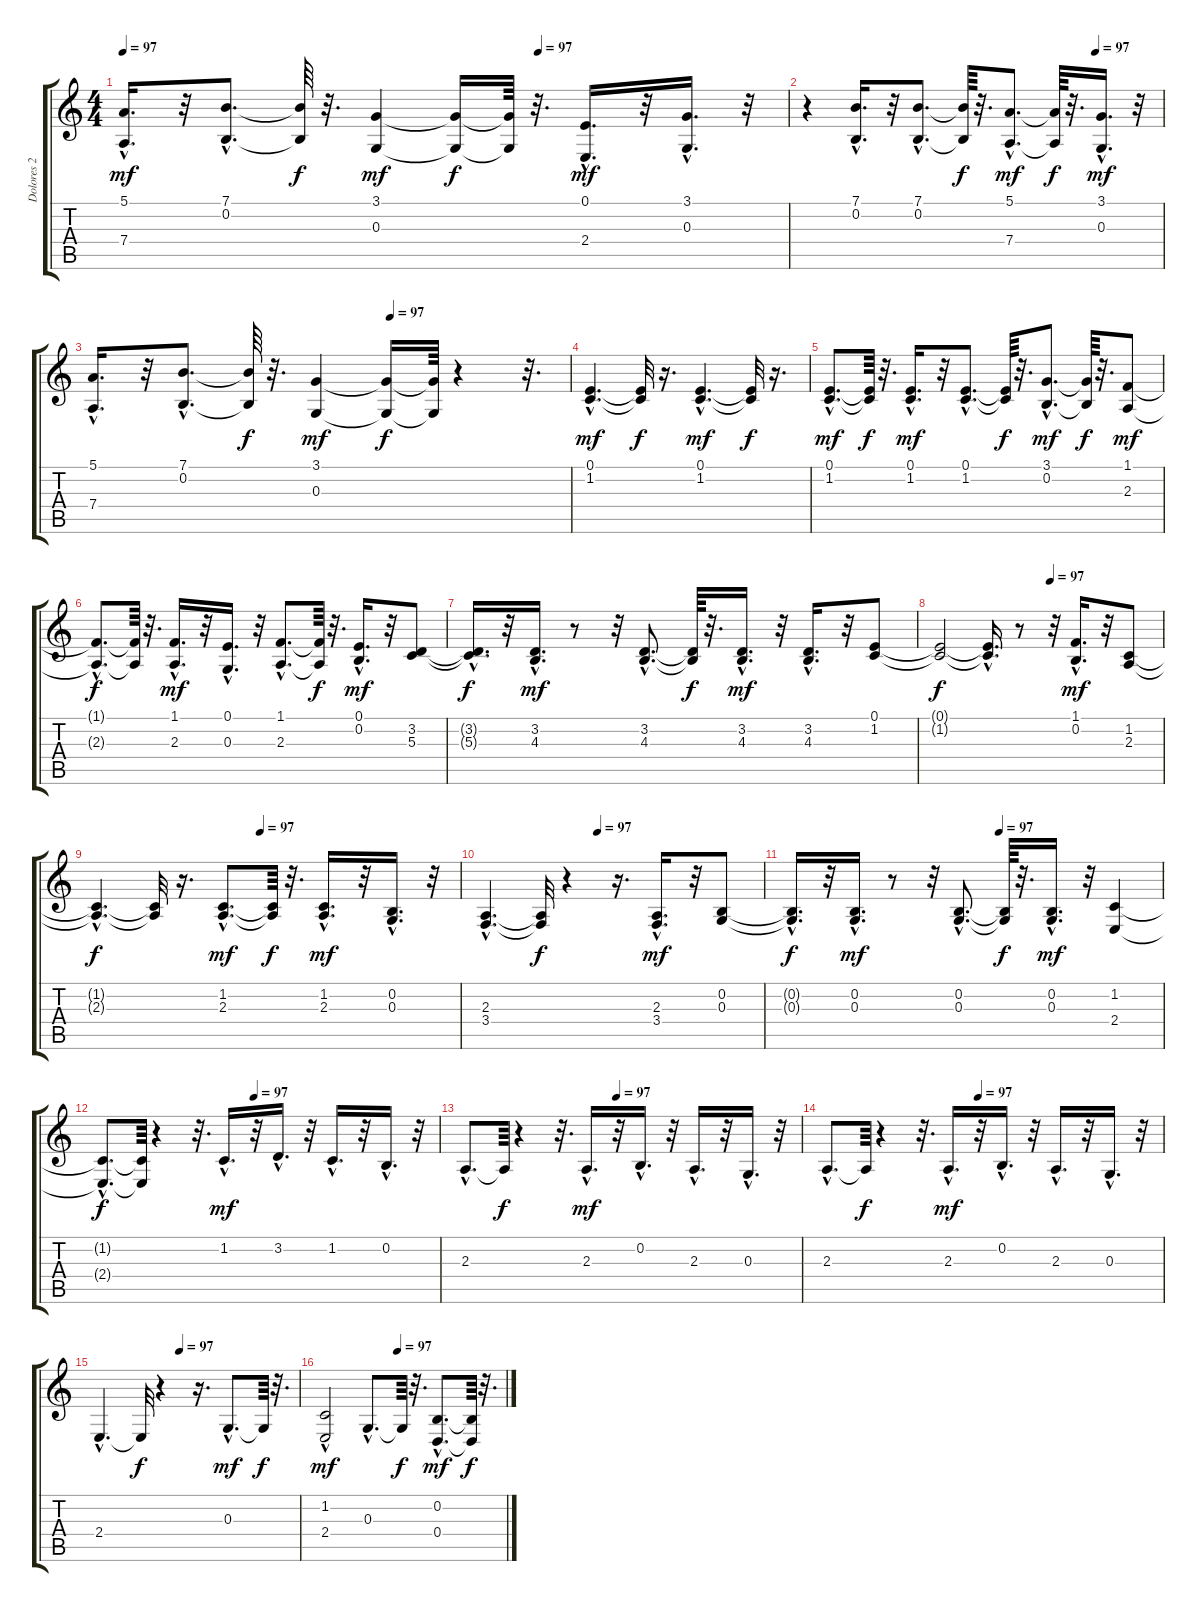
\track ("Dolores 2" "Dolores 2") {instrument pad3polysynth}
\staff {score tabs}
\tuning (E4 B3 G3 D3 A2 E2) {hide}
\ts (4 4)
\tempo 97
\tempo (97 0.625)
\clef g2
\ks c
(5.1{hac} 7.4{hac}).16{d dy mf} r.32 (7.1{hac} 0.2{hac}).8{d} (7.1{t} 0.2{t}).64{dy f} r.32{d} (3.1 0.3).4{dy mf} (3.1{t} 0.3{t}).16{dy f} (3.1{t} 0.3{t}).64 r.32{d} (0.1{hac} 2.4{hac}).16{d dy mf} r.32 (3.1{hac} 0.3{hac}).16{d} r.32 |
\tempo (97 0.8125)
r.4 (7.1{hac} 0.2{hac}).16{d} r.32 (7.1{hac} 0.2{hac}).8{d} (7.1{t} 0.2{t}).64{dy f} r.32{d} (5.1{hac} 7.4{hac}).8{d dy mf} (5.1{t} 7.4{t}).64{dy f} r.32{d} (3.1{hac} 0.3{hac}).16{d dy mf} r.32 |
\tempo (97 0.625)
(5.1{hac} 7.4{hac}).16{d} r.32 (7.1{hac} 0.2{hac}).8{d} (7.1{t} 0.2{t}).64{dy f} r.32{d} (3.1 0.3).4{dy mf} (3.1{t} 0.3{t}).16{dy f} (3.1{t} 0.3{t}).64 r.4 r.32{d} |
(0.1{hac} 1.2{hac}).4{d dy mf} (0.1{t} 1.2{t}).32{dy f} r.16{d} (0.1{hac} 1.2{hac}).4{d dy mf} (0.1{t} 1.2{t}).32{dy f} r.16{d} |
(0.1{hac} 1.2{hac}).8{d dy mf} (0.1{t} 1.2{t}).64{dy f} r.32{d} (0.1{hac} 1.2{hac}).16{d dy mf} r.32 (0.1{hac} 1.2{hac}).8{d} (0.1{t} 1.2{t}).64{dy f} r.32{d} (3.1{hac} 0.2{hac}).8{d dy mf} (3.1{t} 0.2{t}).64{dy f} r.32{d} (1.1 2.3).8{dy mf} |
(1.1{hac t} 2.3{hac t}).8{d dy f} (1.1{t} 2.3{t}).64 r.32{d} (1.1{hac} 2.3{hac}).16{d dy mf} r.32 (0.1{hac} 0.3{hac}).16{d} r.32 (1.1{hac} 2.3{hac}).8{d} (1.1{t} 2.3{t}).64{dy f} r.32{d} (0.1{hac} 0.2{hac}).16{d dy mf} r.32 (3.2 5.3).8 |
(3.2{hac t} 5.3{hac t}).16{d dy f} r.32 (3.2{hac} 4.3{hac}).16{d dy mf} r.8 r.32 (3.2{hac} 4.3{hac}).8{d} (3.2{t} 4.3{t}).64{dy f} r.32{d} (3.2{hac} 4.3{hac}).16{d dy mf} r.32 (3.2{hac} 4.3{hac}).16{d} r.32 (0.1 1.2).8 |
\tempo (97 0.5)
(0.1{t} 1.2{t}).2{dy f} (0.1{hac t} 1.2{hac t}).16{d} r.8 r.32 (1.1{hac} 0.2{hac}).16{d dy mf} r.32 (1.2 2.3).8 |
\tempo (97 0.453125)
(1.2{hac t} 2.3{hac t}).4{d dy f} (1.2{t} 2.3{t}).32 r.16{d} (1.2{hac} 2.3{hac}).8{d dy mf} (1.2{t} 2.3{t}).64{dy f} r.32{d} (1.2{hac} 2.3{hac}).16{d dy mf} r.32 (0.2{hac} 0.3{hac}).16{d} r.32 |
\tempo (97 0.40625)
(2.3{hac} 3.4{hac}).4{d} (2.3{t} 3.4{t}).32{dy f} r.4 r.16{d} (2.3{hac} 3.4{hac}).16{d dy mf} r.32 (0.2 0.3).8 |
\tempo (97 0.5625)
(0.2{hac t} 0.3{hac t}).16{d dy f} r.32 (0.2{hac} 0.3{hac}).16{d dy mf} r.8 r.32 (0.2{hac} 0.3{hac}).8{d} (0.2{t} 0.3{t}).64{dy f} r.32{d} (0.2{hac} 0.3{hac}).16{d dy mf} r.32 (1.2 2.4).4 |
\tempo (97 0.453125)
(1.2{hac t} 2.4{hac t}).8{d dy f} (1.2{t} 2.4{t}).64 r.4 r.32{d} 1.2{hac}.16{d dy mf} r.32 3.2{hac}.16{d} r.32 1.2{hac}.16{d} r.32 0.2{hac}.16{d} r.32 |
\tempo (97 0.453125)
2.3{hac}.8{d} 2.3{t}.64{dy f} r.4 r.32{d} 2.3{hac}.16{d dy mf} r.32 0.2{hac}.16{d} r.32 2.3{hac}.16{d} r.32 0.3{hac}.16{d} r.32 |
\tempo (97 0.453125)
2.3{hac}.8{d} 2.3{t}.64{dy f} r.4 r.32{d} 2.3{hac}.16{d dy mf} r.32 0.2{hac}.16{d} r.32 2.3{hac}.16{d} r.32 0.3{hac}.16{d} r.32 |
\tempo (97 0.40625)
2.4{hac}.4{d} 2.4{t}.32{dy f} r.4 r.16{d} 0.3{hac}.8{d dy mf} 0.3{t}.64{dy f} r.32{d} |
\tempo (97 0.40625)
(1.2{hac} 2.4).2{dy mf} 0.3{hac}.8{d} 0.3{t}.64{dy f} r.32{d} (0.2{hac} 0.4{hac}).8{d dy mf} (0.2{t} 0.4{t}).64{dy f} r.32{d}
